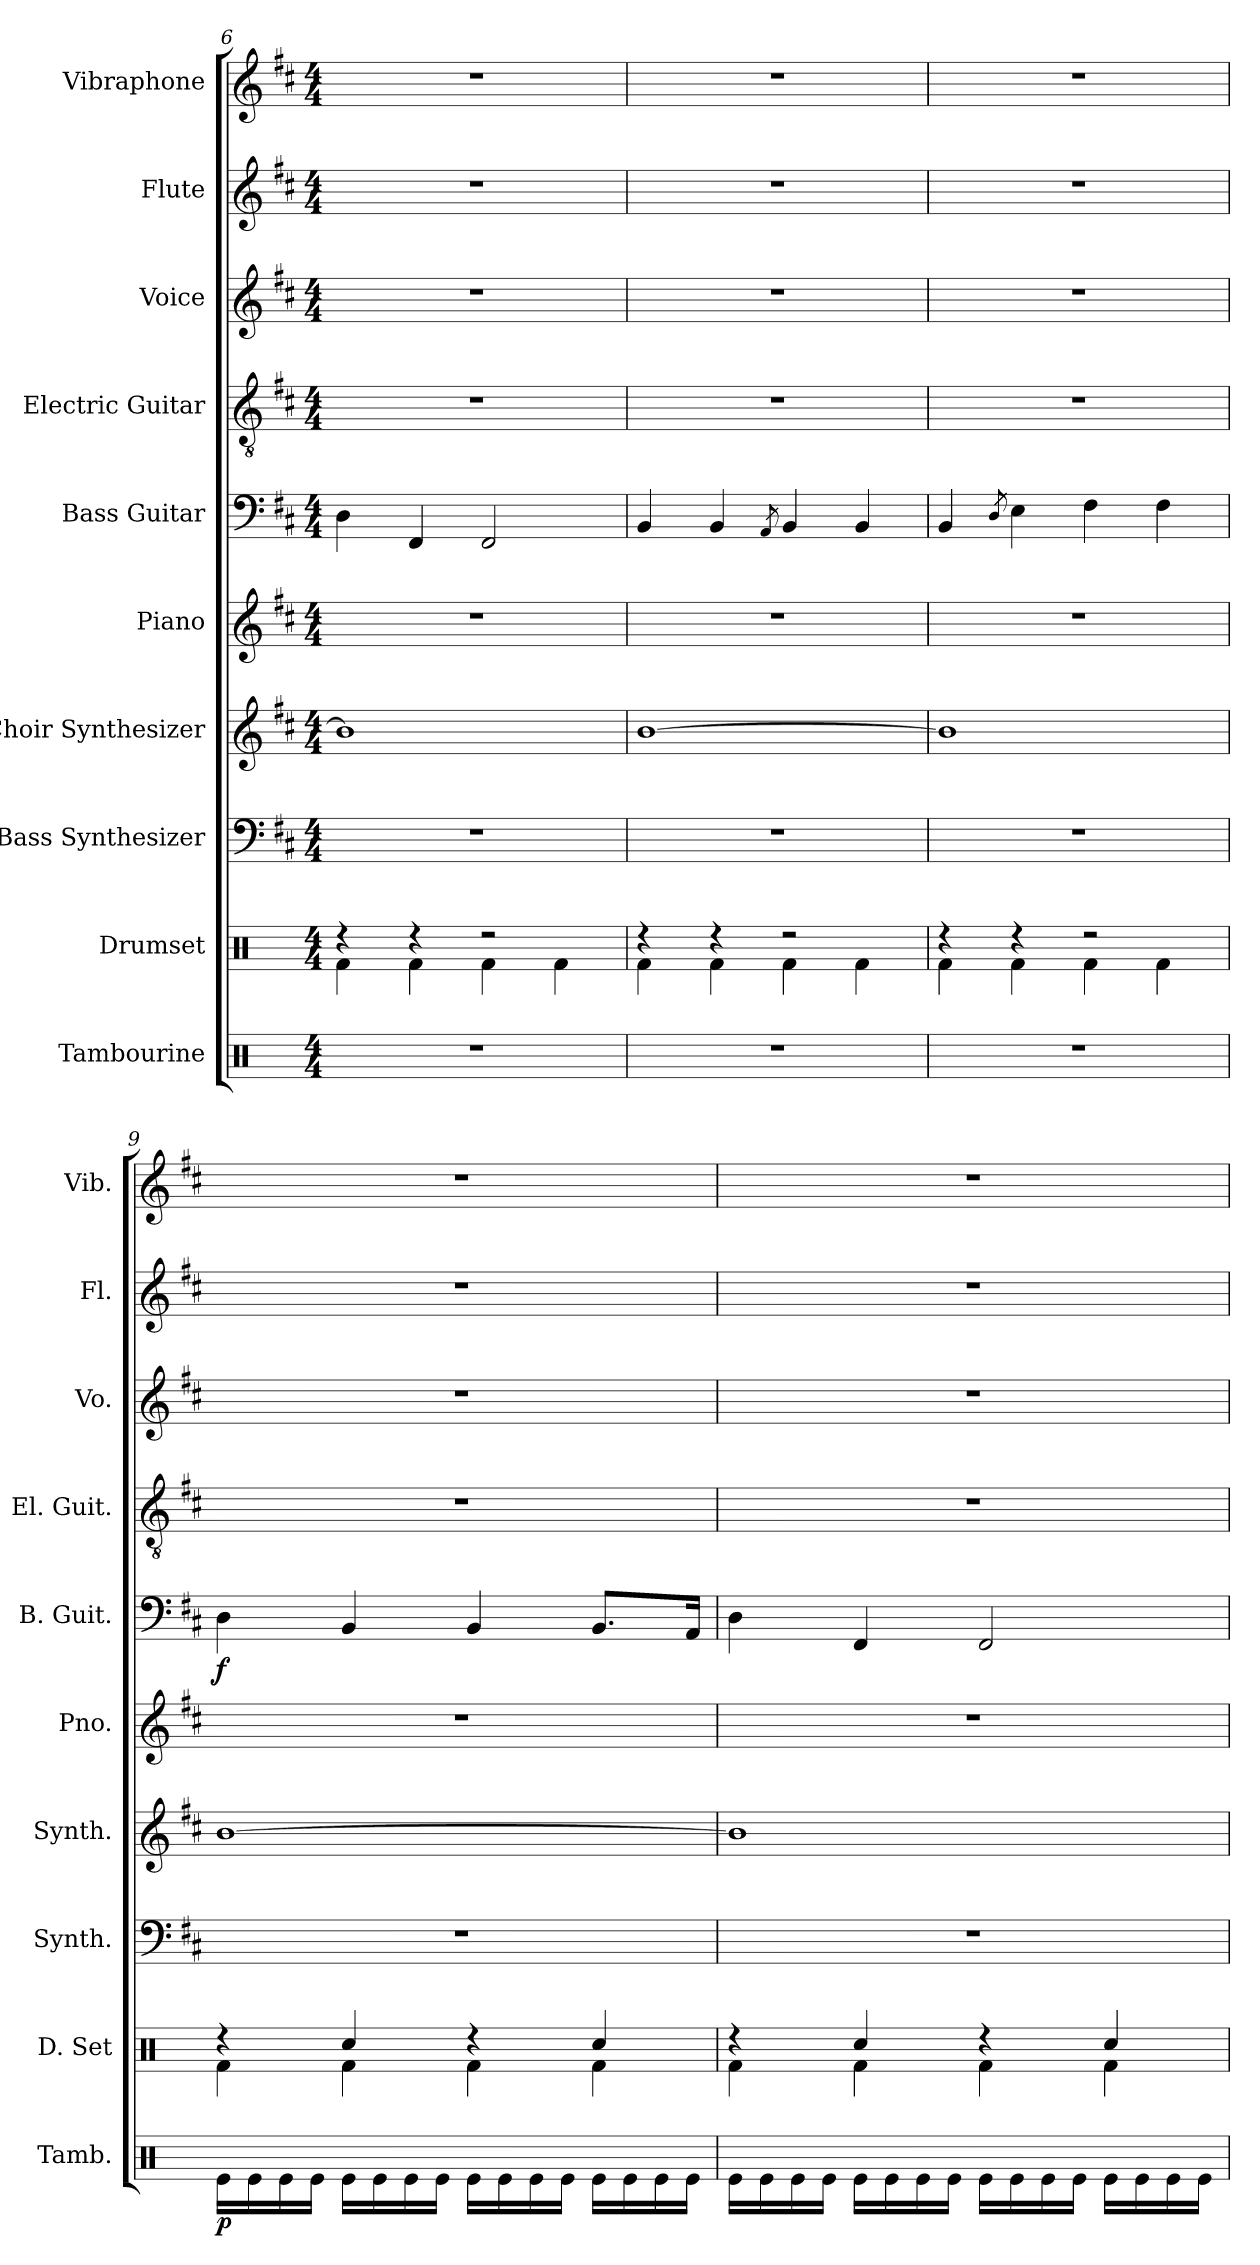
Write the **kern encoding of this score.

**kern	**dynam	**kern	**kern	**kern	**kern	**kern	**dynam	**kern	**kern	**kern	**kern
*part10	*part10	*part9	*part8	*part7	*part6	*part5	*part5	*part4	*part3	*part2	*part1
*staff10	*staff10	*staff9	*staff8	*staff7	*staff6	*staff5	*staff5	*staff4	*staff3	*staff2	*staff1
*I"Tambourine	*	*I"Drumset	*I"Bass Synthesizer	*I"Choir Synthesizer	*I"Piano	*I"Bass Guitar	*	*I"Electric Guitar	*I"Voice	*I"Flute	*I"Vibraphone
*I'Tamb.	*	*I'D. Set	*I'Synth.	*I'Synth.	*I'Pno.	*I'B. Guit.	*	*I'El. Guit.	*I'Vo.	*I'Fl.	*I'Vib.
*clefX	*	*clefX	*clefF4	*clefG2	*clefG2	*clefF4	*	*clefGv2	*clefG2	*clefG2	*clefG2
*	*	*	*	*	*	*ITrd7c12	*	*	*	*	*
*k[]	*	*k[]	*k[f#c#]	*k[f#c#]	*k[f#c#]	*k[f#c#]	*	*k[f#c#]	*k[f#c#]	*k[f#c#]	*k[f#c#]
*M4/4	*	*M4/4	*M4/4	*M4/4	*M4/4	*M4/4	*	*M4/4	*M4/4	*M4/4	*M4/4
=6	=6	=6	=6	=6	=6	=6	=6	=6	=6	=6	=6
*	*	*^	*	*	*	*	*	*	*	*	*
1r	.	4r	4Rf\	1r	1b]	1r	4DD\	.	1r	1r	1r	1r
.	.	4r	4Rf\	.	.	.	4FFF#/	.	.	.	.	.
.	.	2r	4Rf\	.	.	.	2FFF#/	.	.	.	.	.
.	.	.	4Rf\	.	.	.	.	.	.	.	.	.
=7	=7	=7	=7	=7	=7	=7	=7	=7	=7	=7	=7	=7
1r	.	4r	4Rf\	1r	[1b	1r	4BBB/	.	1r	1r	1r	1r
.	.	4r	4Rf\	.	.	.	4BBB/	.	.	.	.	.
.	.	.	.	.	.	.	8qAAA/	.	.	.	.	.
.	.	2r	4Rf\	.	.	.	4BBB/	.	.	.	.	.
.	.	.	4Rf\	.	.	.	4BBB/	.	.	.	.	.
=8	=8	=8	=8	=8	=8	=8	=8	=8	=8	=8	=8	=8
1r	.	4r	4Rf\	1r	1b]	1r	4BBB/	.	1r	1r	1r	1r
.	.	.	.	.	.	.	8qDD/	.	.	.	.	.
.	.	4r	4Rf\	.	.	.	4EE\	.	.	.	.	.
.	.	2r	4Rf\	.	.	.	4FF#\	.	.	.	.	.
.	.	.	4Rf\	.	.	.	4FF#\	.	.	.	.	.
!!LO:PB:g=z
=9	=9	=9	=9	=9	=9	=9	=9	=9	=9	=9	=9	=9
!	!LO:DY:b	!	!	!	!	!	!	!LO:DY:b	!	!	!	!
16Re\LL	p	4r	4Rf\	1r	[1b	1r	4DD\	f	1r	1r	1r	1r
16Re\	.	.	.	.	.	.	.	.	.	.	.	.
16Re\	.	.	.	.	.	.	.	.	.	.	.	.
16Re\JJ	.	.	.	.	.	.	.	.	.	.	.	.
16Re\LL	.	4Rcc/	4Rf\	.	.	.	4BBB/	.	.	.	.	.
16Re\	.	.	.	.	.	.	.	.	.	.	.	.
16Re\	.	.	.	.	.	.	.	.	.	.	.	.
16Re\JJ	.	.	.	.	.	.	.	.	.	.	.	.
16Re\LL	.	4r	4Rf\	.	.	.	4BBB/	.	.	.	.	.
16Re\	.	.	.	.	.	.	.	.	.	.	.	.
16Re\	.	.	.	.	.	.	.	.	.	.	.	.
16Re\JJ	.	.	.	.	.	.	.	.	.	.	.	.
16Re\LL	.	4Rcc/	4Rf\	.	.	.	8.BBB/L	.	.	.	.	.
16Re\	.	.	.	.	.	.	.	.	.	.	.	.
16Re\	.	.	.	.	.	.	.	.	.	.	.	.
16Re\JJ	.	.	.	.	.	.	16AAA/Jk	.	.	.	.	.
=10	=10	=10	=10	=10	=10	=10	=10	=10	=10	=10	=10	=10
16Re\LL	.	4r	4Rf\	1r	1b]	1r	4DD\	.	1r	1r	1r	1r
16Re\	.	.	.	.	.	.	.	.	.	.	.	.
16Re\	.	.	.	.	.	.	.	.	.	.	.	.
16Re\JJ	.	.	.	.	.	.	.	.	.	.	.	.
16Re\LL	.	4Rcc/	4Rf\	.	.	.	4FFF#/	.	.	.	.	.
16Re\	.	.	.	.	.	.	.	.	.	.	.	.
16Re\	.	.	.	.	.	.	.	.	.	.	.	.
16Re\JJ	.	.	.	.	.	.	.	.	.	.	.	.
16Re\LL	.	4r	4Rf\	.	.	.	2FFF#/	.	.	.	.	.
16Re\	.	.	.	.	.	.	.	.	.	.	.	.
16Re\	.	.	.	.	.	.	.	.	.	.	.	.
16Re\JJ	.	.	.	.	.	.	.	.	.	.	.	.
16Re\LL	.	4Rcc/	4Rf\	.	.	.	.	.	.	.	.	.
16Re\	.	.	.	.	.	.	.	.	.	.	.	.
16Re\	.	.	.	.	.	.	.	.	.	.	.	.
16Re\JJ	.	.	.	.	.	.	.	.	.	.	.	.
*	*	*v	*v	*	*	*	*	*	*	*	*	*
=	=	=	=	=	=	=	=	=	=	=	=
*-	*-	*-	*-	*-	*-	*-	*-	*-	*-	*-	*-
